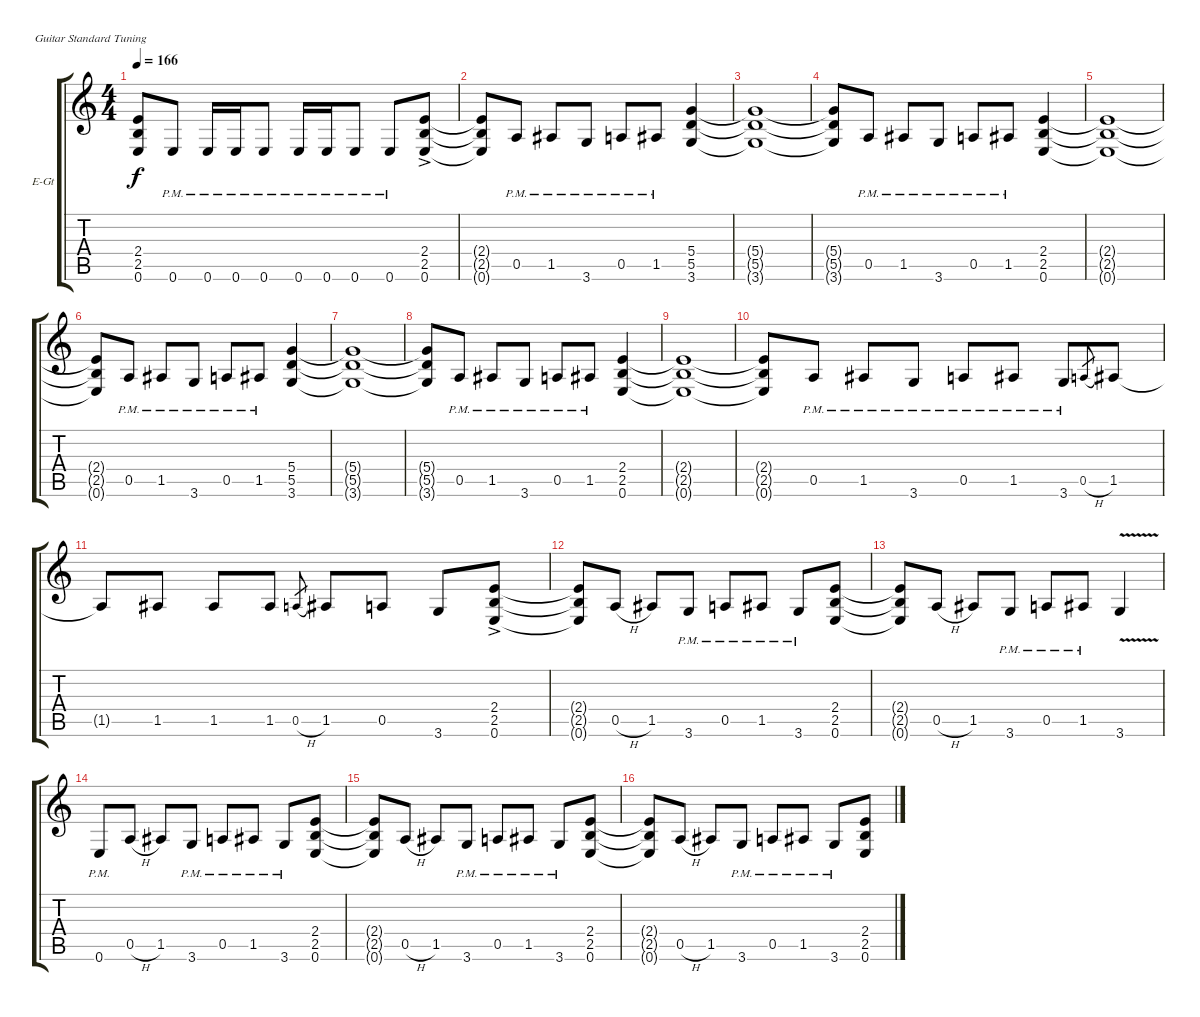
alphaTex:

\defaultSystemsLayout 4
\bracketExtendMode groupsimilarinstruments
\firstSystemTrackNameOrientation horizontal
\otherSystemsTrackNameOrientation horizontal
\track ("Kirk Hammett (Rhythm)" "E-Gt") {instrument distortionguitar}
\staff {score tabs}
\tuning (E4 B3 G3 D3 A2 E2)
\ts (4 4)
\tempo 166
\clef g2
\ks c
(0.6{t} 2.5{t} 2.4{t}).8{dy f} 0.6{pm}.8 0.6{pm}.16 0.6{pm}.16 0.6{pm}.8 0.6{pm}.16 0.6{pm}.16 0.6{pm}.8 0.6{pm}.8 (0.6{ac} 2.5{ac} 2.4{ac}).8 |
(0.6{t} 2.5{t} 2.4{t}).8 0.5{pm}.8 1.5{pm}.8 3.6{pm}.8 0.5{pm}.8 1.5{pm}.8 (3.6 5.5 5.4).4 |
(3.6{t} 5.5{t} 5.4{t}).1 |
(3.6{t} 5.5{t} 5.4{t}).8 0.5{pm}.8 1.5{pm}.8 3.6{pm}.8 0.5{pm}.8 1.5{pm}.8 (0.6 2.5 2.4).4 |
(2.4{t} 2.5{t} 0.6{t}).1 |
(0.6{t} 2.5{t} 2.4{t}).8 0.5{pm}.8 1.5{pm}.8 3.6{pm}.8 0.5{pm}.8 1.5{pm}.8 (3.6 5.5 5.4).4 |
(3.6{t} 5.5{t} 5.4{t}).1 |
(3.6{t} 5.5{t} 5.4{t}).8 0.5{pm}.8 1.5{pm}.8 3.6{pm}.8 0.5{pm}.8 1.5{pm}.8 (0.6 2.5 2.4).4 |
(0.6{t} 2.5{t} 2.4{t}).1 |
(2.4{t} 2.5{t} 0.6{t}).8 0.5{pm}.8 1.5{pm}.8 3.6{pm}.8 0.5{pm}.8 1.5{pm}.8 3.6{pm}.8 0.5{h}.8{gr} 1.5.8 |
1.5{t}.8 1.5.8 1.5.8 1.5.8 0.5{h}.8{gr} 1.5.8 0.5.8 3.6.8 (0.6{ac} 2.5{ac} 2.4{ac}).8 |
(0.6{t} 2.5{t} 2.4{t}).8 0.5{h}.8 1.5.8 3.6{pm}.8 0.5{pm}.8 1.5{pm}.8 3.6{pm}.8 (0.6 2.5 2.4).8 |
(0.6{t} 2.5{t} 2.4{t}).8 0.5{h}.8 1.5.8 3.6{pm}.8 0.5{pm}.8 1.5{pm}.8 3.6{v}.4 |
0.6{pm}.8 0.5{h}.8 1.5.8 3.6{pm}.8 0.5{pm}.8 1.5{pm}.8 3.6{pm}.8 (0.6 2.5 2.4).8 |
(0.6{t} 2.5{t} 2.4{t}).8 0.5{h}.8 1.5.8 3.6{pm}.8 0.5{pm}.8 1.5{pm}.8 3.6{pm}.8 (0.6 2.5 2.4).8 |
(0.6{t} 2.5{t} 2.4{t}).8 0.5{h}.8 1.5.8 3.6{pm}.8 0.5{pm}.8 1.5{pm}.8 3.6{pm}.8 (0.6 2.5 2.4).8
